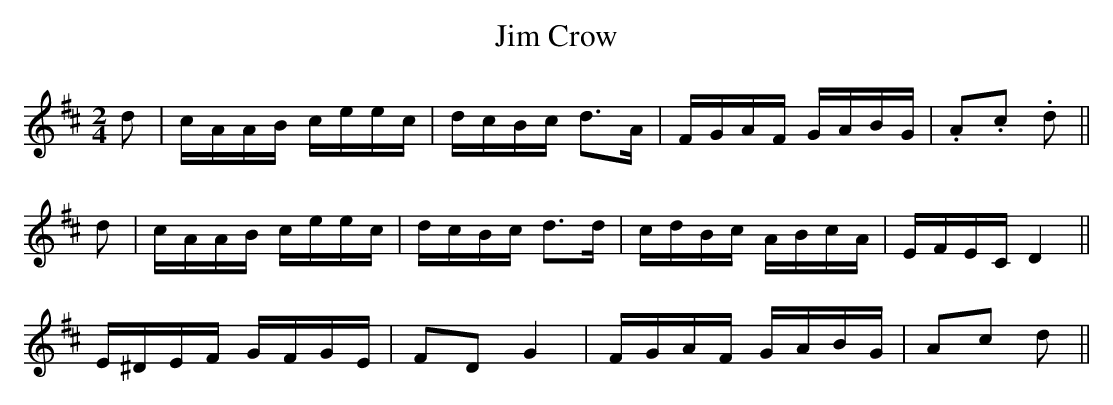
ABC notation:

X:1
T:Jim Crow
M:2/4
L:1/8
K:D
d|c/A/A/B/ c/e/e/c/|d/c/B/c/ d>A|F/G/A/F/ G/A/B/G/|.A.c .d||
d|c/A/A/B/ c/e/e/c/|d/c/B/c/ d>d|c/d/B/c/ A/B/c/A/|E/F/E/C/ D2||
E/^D/E/F/ G/F/G/E/|FD G2|F/G/A/F/ G/A/B/G/|Ac d||
